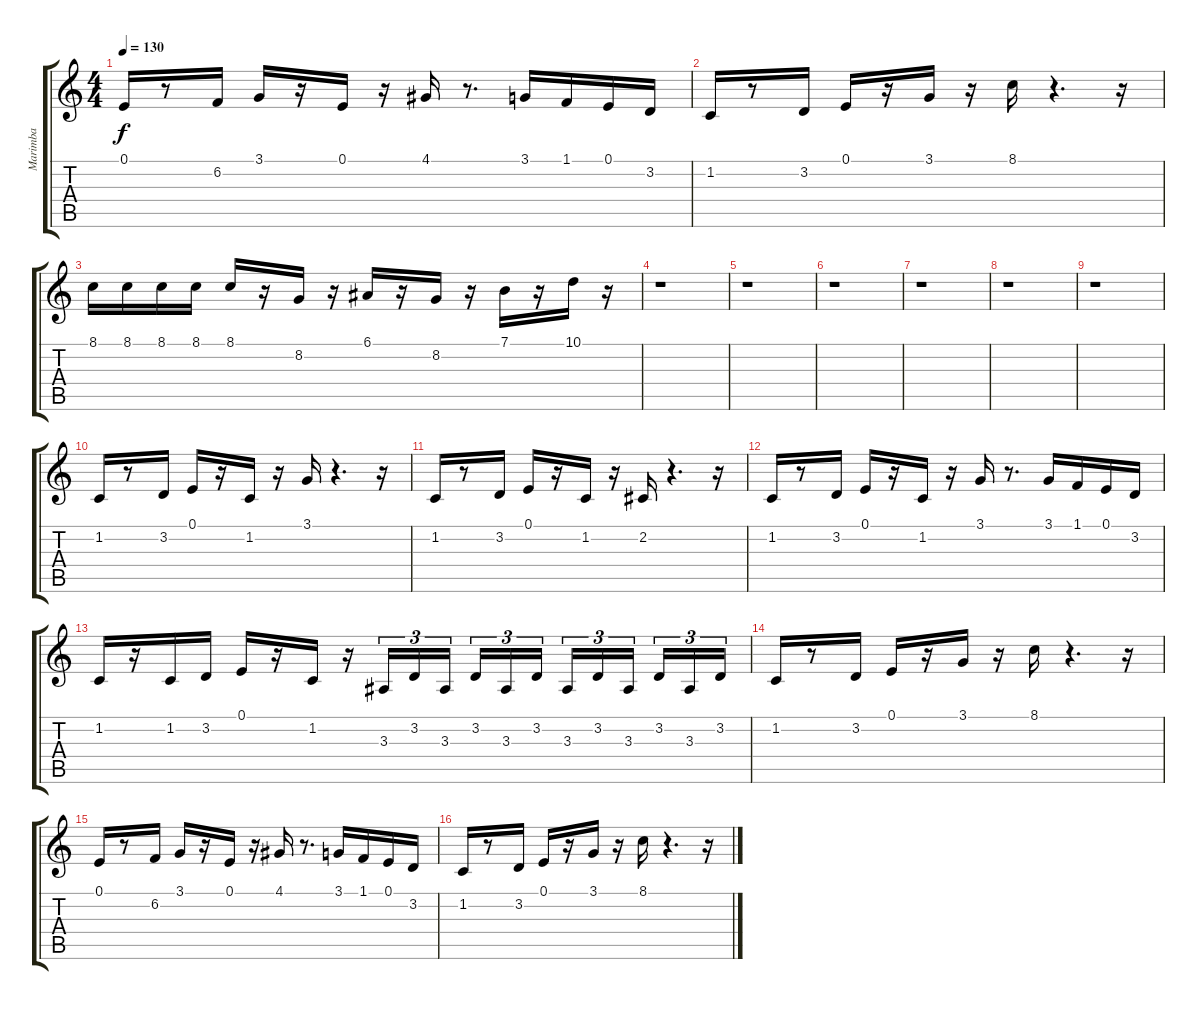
\track ("Marimba" "Marimba") {instrument marimba}
\staff {score tabs}
\tuning (E4 B3 G3 D3 A2 E2) {hide}
\ts (4 4)
\tempo 130
\clef g2
\ks c
0.1.16{dy f} r.8 6.2.16 3.1.16 r.16 0.1.16 r.16 4.1.16 r.8{d} 3.1.16 1.1.16 0.1.16 3.2.16 |
1.2.16 r.8 3.2.16 0.1.16 r.16 3.1.16 r.16 8.1.16 r.4{d} r.16 |
8.1.16 8.1.16 8.1.16 8.1.16 8.1.16 r.16 8.2.16 r.16 6.1.16 r.16 8.2.16 r.16 7.1.16 r.16 10.1.16 r.16 |
r.1 |
r.1 |
r.1 |
r.1 |
r.1 |
r.1 |
1.2.16 r.8 3.2.16 0.1.16 r.16 1.2.16 r.16 3.1.16 r.4{d} r.16 |
1.2.16 r.8 3.2.16 0.1.16 r.16 1.2.16 r.16 2.2.16 r.4{d} r.16 |
1.2.16 r.8 3.2.16 0.1.16 r.16 1.2.16 r.16 3.1.16 r.8{d} 3.1.16 1.1.16 0.1.16 3.2.16 |
1.2.16 r.16 1.2.16 3.2.16 0.1.16 r.16 1.2.16 r.16 3.3.16{tu (3 2)} 3.2.16{tu (3 2)} 3.3.16{tu (3 2) beam splitsecondary} 3.2.16{tu (3 2)} 3.3.16{tu (3 2)} 3.2.16{tu (3 2)} 3.3.16{tu (3 2)} 3.2.16{tu (3 2)} 3.3.16{tu (3 2) beam splitsecondary} 3.2.16{tu (3 2)} 3.3.16{tu (3 2)} 3.2.16{tu (3 2)} |
1.2.16 r.8 3.2.16 0.1.16 r.16 3.1.16 r.16 8.1.16 r.4{d} r.16 |
0.1.16 r.8 6.2.16 3.1.16 r.16 0.1.16 r.16 4.1.16 r.8{d} 3.1.16 1.1.16 0.1.16 3.2.16 |
1.2.16 r.8 3.2.16 0.1.16 r.16 3.1.16 r.16 8.1.16 r.4{d} r.16
